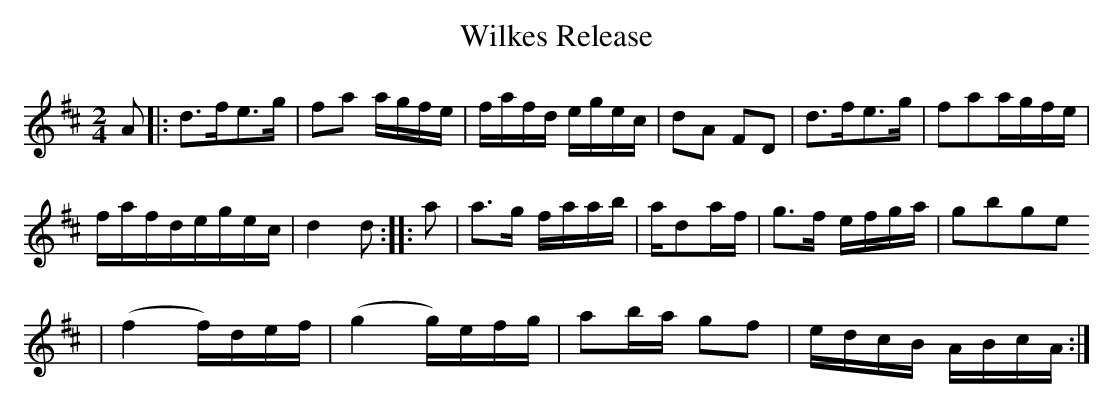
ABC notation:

X:1
T:Wilkes Release
M:2/4
L:1/8
K:D
A |:d>fe>g | fa a/g/f/e/ | f/a/f/d/ e/g/e/c/ | dA FD | d>fe>g | faa/g/f/e/ |
f/a/f/d/e/g/e/c/ | d2 d :: a | a>g f/a/a/b/ | a/d’/a/f/ | g>f e/f/g/a/ | gbge
|
(f2 f/)d/e/f/ | (g2 g/)e/f/g/ | ab/a/ gf| e/d/c/B/ A/B/c/A/ :|
